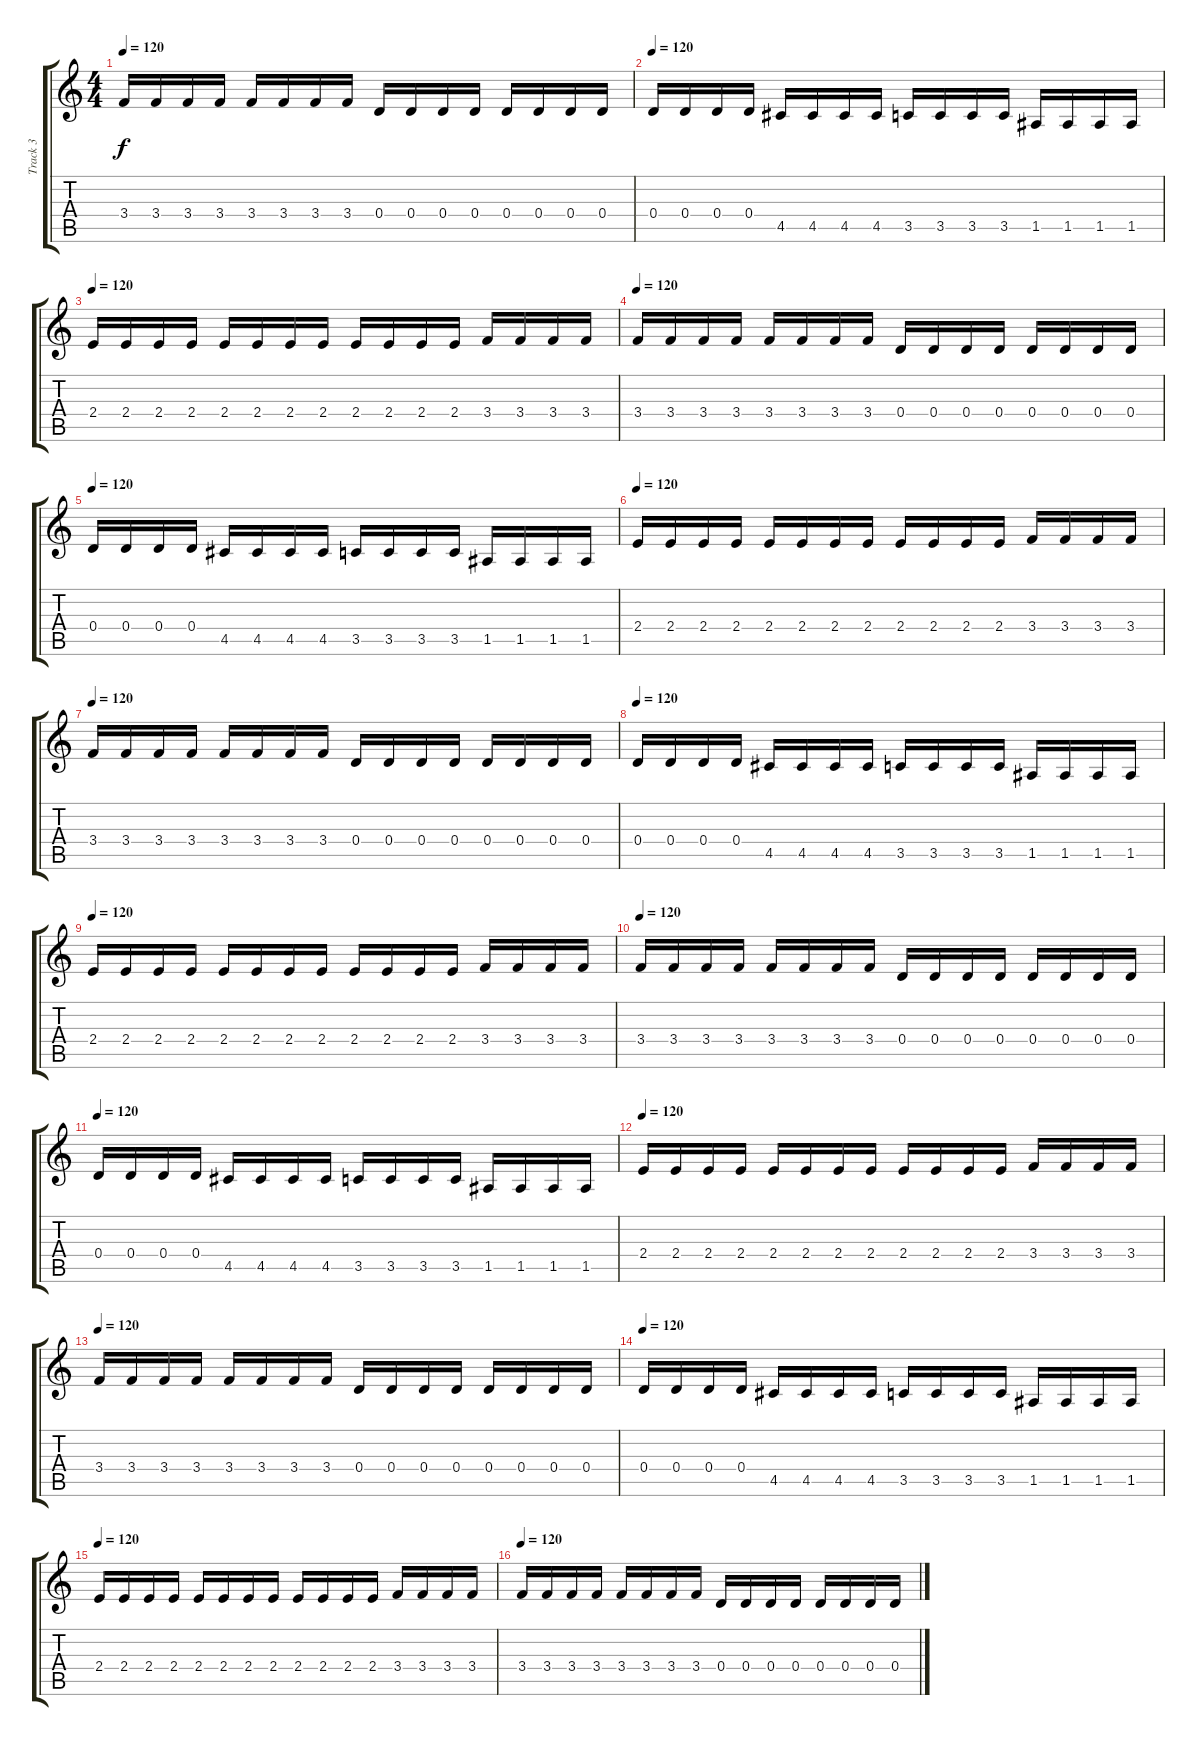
\track ("Track 3" "Track 3") {instrument distortionguitar}
\staff {score tabs}
\tuning (E4 B3 G3 D3 A2 E2) {hide}
\ts (4 4)
\tempo 120
\clef g2
\ks c
3.4.16{dy f} 3.4.16 3.4.16 3.4.16 3.4.16 3.4.16 3.4.16 3.4.16 0.4.16 0.4.16 0.4.16 0.4.16 0.4.16 0.4.16 0.4.16 0.4.16 |
\tempo 120
0.4.16 0.4.16 0.4.16 0.4.16 4.5.16 4.5.16 4.5.16 4.5.16 3.5.16 3.5.16 3.5.16 3.5.16 1.5.16 1.5.16 1.5.16 1.5.16 |
\tempo 120
2.4.16 2.4.16 2.4.16 2.4.16 2.4.16 2.4.16 2.4.16 2.4.16 2.4.16 2.4.16 2.4.16 2.4.16 3.4.16 3.4.16 3.4.16 3.4.16 |
\tempo 120
3.4.16 3.4.16 3.4.16 3.4.16 3.4.16 3.4.16 3.4.16 3.4.16 0.4.16 0.4.16 0.4.16 0.4.16 0.4.16 0.4.16 0.4.16 0.4.16 |
\tempo 120
0.4.16 0.4.16 0.4.16 0.4.16 4.5.16 4.5.16 4.5.16 4.5.16 3.5.16 3.5.16 3.5.16 3.5.16 1.5.16 1.5.16 1.5.16 1.5.16 |
\tempo 120
2.4.16 2.4.16 2.4.16 2.4.16 2.4.16 2.4.16 2.4.16 2.4.16 2.4.16 2.4.16 2.4.16 2.4.16 3.4.16 3.4.16 3.4.16 3.4.16 |
\tempo 120
3.4.16 3.4.16 3.4.16 3.4.16 3.4.16 3.4.16 3.4.16 3.4.16 0.4.16 0.4.16 0.4.16 0.4.16 0.4.16 0.4.16 0.4.16 0.4.16 |
\tempo 120
0.4.16 0.4.16 0.4.16 0.4.16 4.5.16 4.5.16 4.5.16 4.5.16 3.5.16 3.5.16 3.5.16 3.5.16 1.5.16 1.5.16 1.5.16 1.5.16 |
\tempo 120
2.4.16 2.4.16{volume 14} 2.4.16 2.4.16 2.4.16 2.4.16 2.4.16 2.4.16 2.4.16 2.4.16 2.4.16 2.4.16 3.4.16 3.4.16 3.4.16 3.4.16 |
\tempo 120
3.4.16 3.4.16 3.4.16 3.4.16 3.4.16 3.4.16 3.4.16 3.4.16 0.4.16 0.4.16 0.4.16 0.4.16 0.4.16 0.4.16 0.4.16 0.4.16 |
\tempo 120
0.4.16 0.4.16 0.4.16 0.4.16 4.5.16 4.5.16 4.5.16 4.5.16 3.5.16 3.5.16 3.5.16 3.5.16 1.5.16 1.5.16 1.5.16 1.5.16 |
\tempo 120
2.4.16 2.4.16 2.4.16 2.4.16 2.4.16 2.4.16 2.4.16 2.4.16 2.4.16 2.4.16 2.4.16 2.4.16 3.4.16 3.4.16 3.4.16 3.4.16 |
\tempo 120
3.4.16 3.4.16 3.4.16 3.4.16 3.4.16 3.4.16 3.4.16 3.4.16 0.4.16 0.4.16 0.4.16 0.4.16 0.4.16 0.4.16 0.4.16 0.4.16 |
\tempo 120
0.4.16 0.4.16 0.4.16 0.4.16 4.5.16 4.5.16 4.5.16 4.5.16 3.5.16 3.5.16 3.5.16 3.5.16 1.5.16 1.5.16 1.5.16 1.5.16 |
\tempo 120
2.4.16 2.4.16 2.4.16 2.4.16 2.4.16 2.4.16 2.4.16 2.4.16 2.4.16 2.4.16 2.4.16 2.4.16 3.4.16 3.4.16 3.4.16 3.4.16 |
\tempo 120
3.4.16 3.4.16 3.4.16 3.4.16 3.4.16 3.4.16 3.4.16 3.4.16 0.4.16 0.4.16 0.4.16 0.4.16 0.4.16 0.4.16 0.4.16 0.4.16
